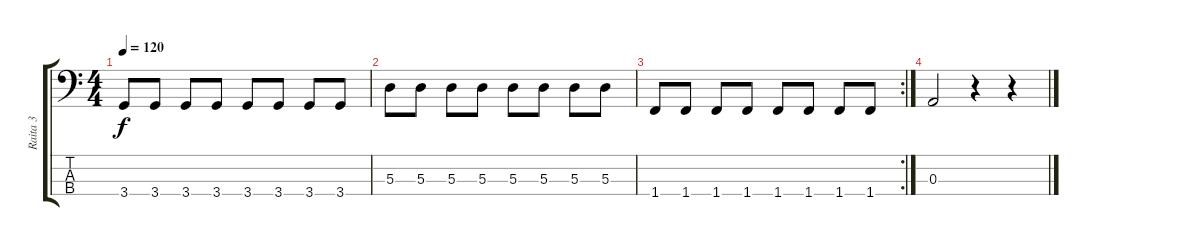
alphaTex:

\track ("Raita 3" "Raita 3") {instrument electricbasspick}
\staff {score tabs}
\tuning (G2 D2 A1 E1) {hide}
\ts (4 4)
\tempo 120
\clef f4
\ks c
3.4.8{dy f} 3.4.8 3.4.8 3.4.8 3.4.8 3.4.8 3.4.8 3.4.8 |
5.3.8 5.3.8 5.3.8 5.3.8 5.3.8 5.3.8 5.3.8 5.3.8 |
\rc 2
1.4.8 1.4.8 1.4.8 1.4.8 1.4.8 1.4.8 1.4.8 1.4.8 |
0.3.2 r.4 r.4
